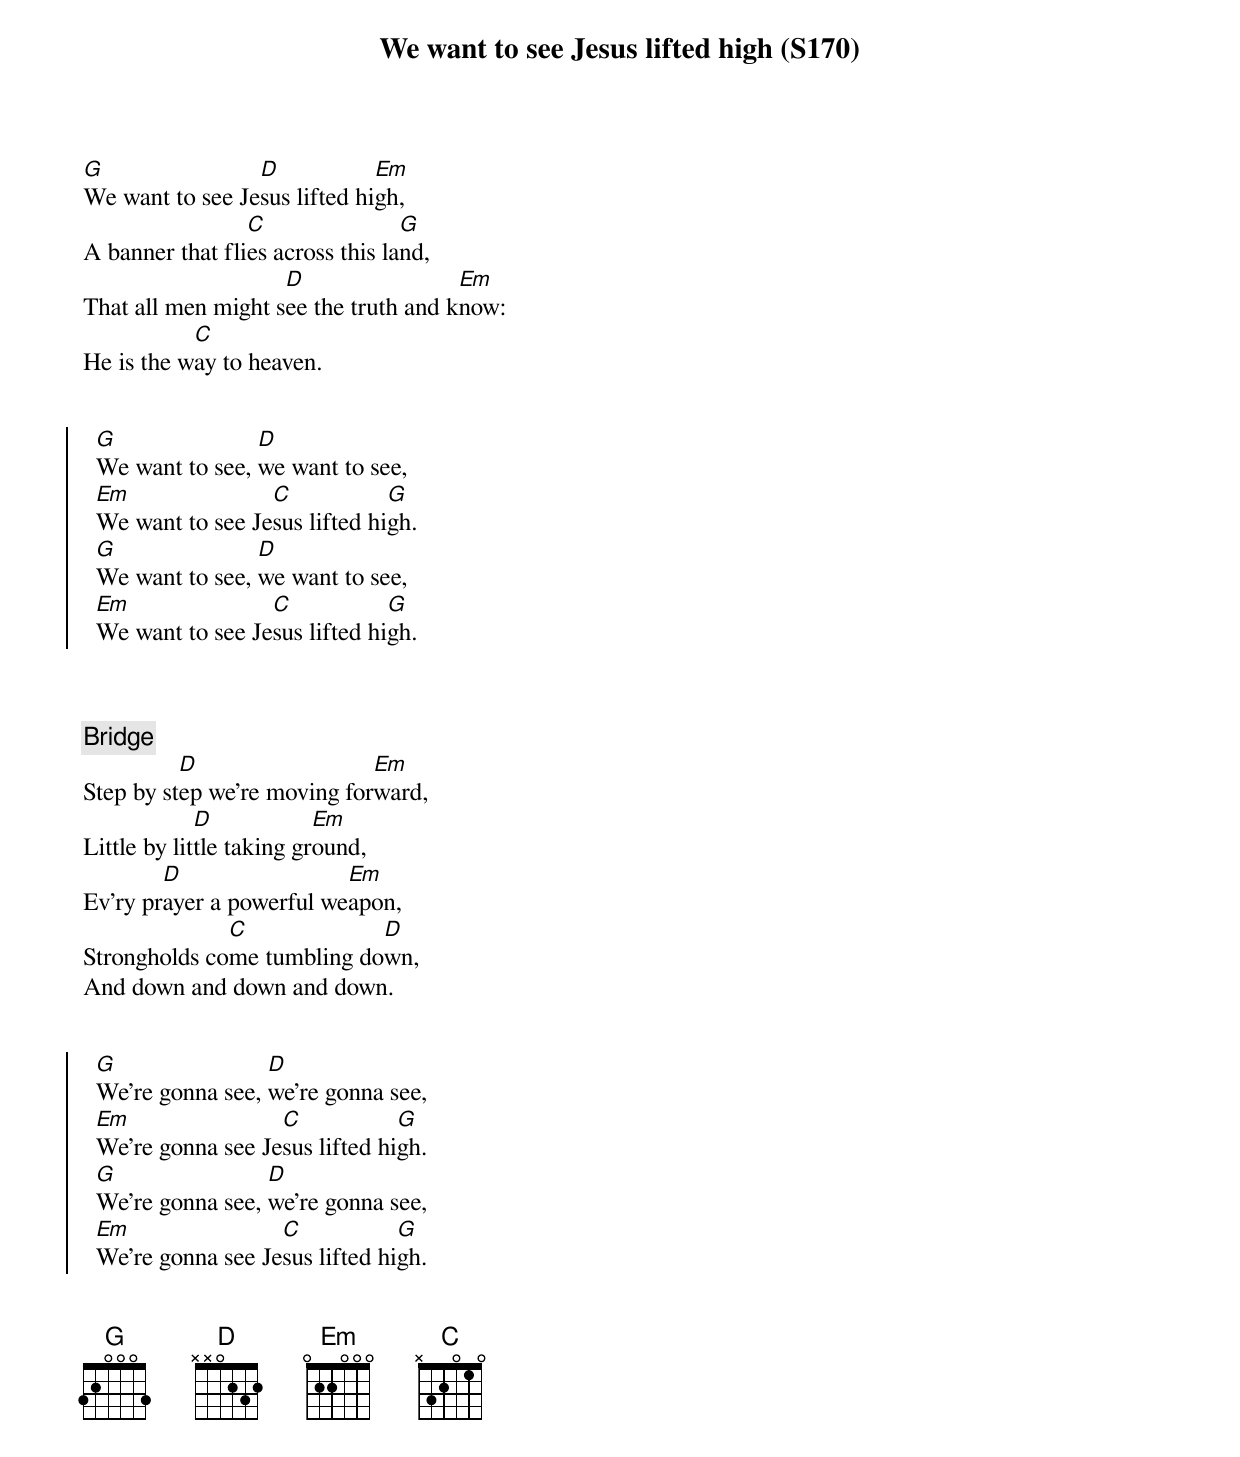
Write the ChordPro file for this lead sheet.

{title: We want to see Jesus lifted high (S170)}
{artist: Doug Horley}

[G]We want to see Je[D]sus lifted hi[Em]gh,
A banner that fli[C]es across this la[G]nd,
That all men might s[D]ee the truth and k[Em]now:
He is the w[C]ay to heaven.


{soc}
  [G]We want to see, [D]we want to see,
  [Em]We want to see Je[C]sus lifted hi[G]gh.
  [G]We want to see, [D]we want to see,
  [Em]We want to see Je[C]sus lifted hi[G]gh.
 {eoc}



{comment: Bridge}
Step by st[D]ep we're moving for[Em]ward,
Little by lit[D]tle taking gr[Em]ound,
Ev’ry pr[D]ayer a powerful we[Em]apon,
Strongholds co[C]me tumbling do[D]wn,
And down and down and down.


{soc}
  [G]We're gonna see, [D]we're gonna see,
  [Em]We're gonna see Je[C]sus lifted hi[G]gh.
  [G]We're gonna see, [D]we're gonna see,
  [Em]We're gonna see Je[C]sus lifted hi[G]gh.
 {eoc}


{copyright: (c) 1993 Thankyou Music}
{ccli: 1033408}
